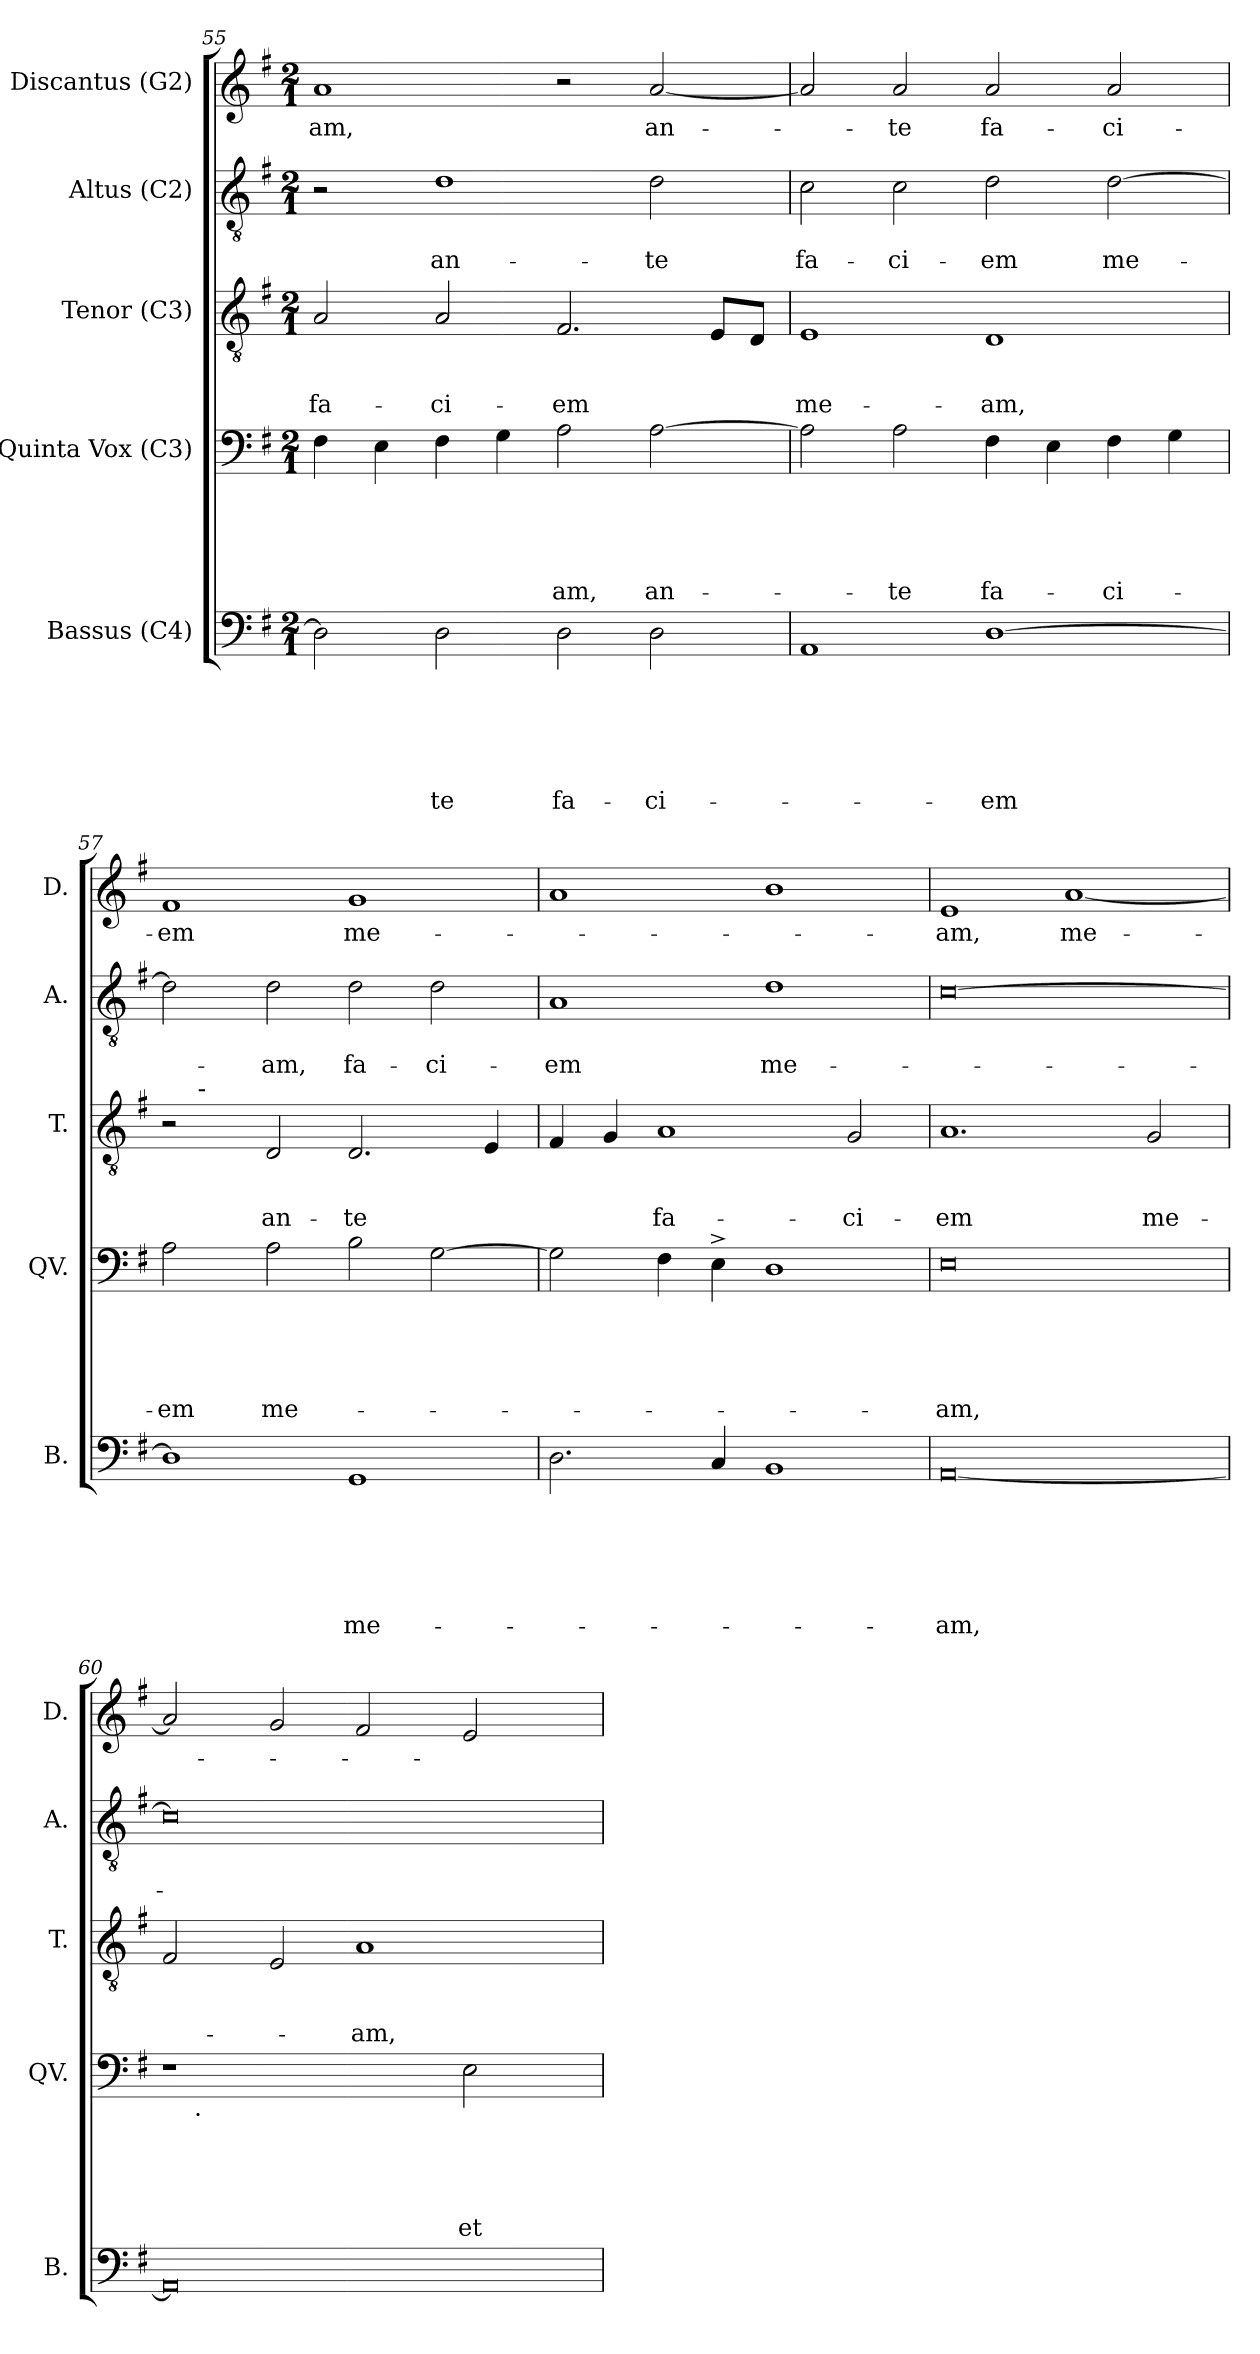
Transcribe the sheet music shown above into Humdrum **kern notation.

**kern	**text	**text	**text	**text	**text	**text	**kern	**text	**text	**text	**text	**text	**kern	**text	**text	**text	**kern	**text	**text	**kern	**text
*part5	*part5	*part5	*part5	*part5	*part5	*part5	*part4	*part4	*part4	*part4	*part4	*part4	*part3	*part3	*part3	*part3	*part2	*part2	*part2	*part1	*part1
*staff5	*staff5	*staff5	*staff5	*staff5	*staff5	*staff5	*staff4	*staff4	*staff4	*staff4	*staff4	*staff4	*staff3	*staff3	*staff3	*staff3	*staff2	*staff2	*staff2	*staff1	*staff1
*I"Bassus (C4)	*	*	*	*	*	*	*I"Quinta Vox (C3)	*	*	*	*	*	*I"Tenor (C3)	*	*	*	*I"Altus (C2)	*	*	*I"Discantus (G2)	*
*I'B.	*	*	*	*	*	*	*I'QV.	*	*	*	*	*	*I'T.	*	*	*	*I'A.	*	*	*I'D.	*
*clefF4	*	*	*	*	*	*	*clefF4	*	*	*	*	*	*clefGv2	*	*	*	*clefGv2	*	*	*clefG2	*
*k[f#]	*	*	*	*	*	*	*k[f#]	*	*	*	*	*	*k[f#]	*	*	*	*k[f#]	*	*	*k[f#]	*
*G:	*	*	*	*	*	*	*G:	*	*	*	*	*	*G:	*	*	*	*G:	*	*	*G:	*
*M2/1	*	*	*	*	*	*	*M2/1	*	*	*	*	*	*M2/1	*	*	*	*M2/1	*	*	*M2/1	*
=55	=55	=55	=55	=55	=55	=55	=55	=55	=55	=55	=55	=55	=55	=55	=55	=55	=55	=55	=55	=55	=55
!	!	!	!	!	!	!	!	!	!	!	!	!	!	!	!	!LO:LY:b	!	!	!	!	!LO:LY:b
2D\]	.	.	.	.	.	.	4F#\	.	.	.	.	.	2A/	.	.	fa-	2r	.	.	1a	-am,
.	.	.	.	.	.	.	4E\	.	.	.	.	.	.	.	.	.	.	.	.	.	.
!	!	!	!	!	!	!LO:LY:b	!	!	!	!	!	!	!	!	!	!LO:LY:b	!	!	!LO:LY:b	!	!
2D\	.	.	.	.	.	-te	4F#\	.	.	.	.	.	2A/	.	.	-ci-	1d	.	an-	.	.
.	.	.	.	.	.	.	4G\	.	.	.	.	.	.	.	.	.	.	.	.	.	.
!	!	!	!	!	!	!LO:LY:b	!	!	!	!	!	!LO:LY:b	!	!	!	!LO:LY:b	!	!	!	!	!
2D\	.	.	.	.	.	fa-	2A\	.	.	.	.	-am,	2.F#/	.	.	-em	.	.	.	2r	.
!	!	!	!	!	!	!LO:LY:b	!	!	!	!	!	!LO:LY:b	!	!	!	!	!	!	!LO:LY:b	!	!LO:LY:b
2D\	.	.	.	.	.	-ci-	[>2A\	.	.	.	.	an-	.	.	.	.	2d\	.	-te	[<2a/	an-
.	.	.	.	.	.	.	.	.	.	.	.	.	8E/L	.	.	.	.	.	.	.	.
.	.	.	.	.	.	.	.	.	.	.	.	.	8D/J	.	.	.	.	.	.	.	.
=56	=56	=56	=56	=56	=56	=56	=56	=56	=56	=56	=56	=56	=56	=56	=56	=56	=56	=56	=56	=56	=56
!	!	!	!	!	!	!	!	!	!	!	!	!	!	!	!	!LO:LY:b	!	!	!LO:LY:b	!	!
1AA	.	.	.	.	.	.	2A\]	.	.	.	.	.	1E	.	.	me-	2c\	.	fa-	2a/]	.
!	!	!	!	!	!	!	!	!	!	!	!	!LO:LY:b	!	!	!	!	!	!	!LO:LY:b	!	!LO:LY:b
.	.	.	.	.	.	.	2A\	.	.	.	.	-te	.	.	.	.	2c\	.	-ci-	2a/	-te
!	!	!	!	!	!	!LO:LY:b	!	!	!	!	!	!LO:LY:b	!	!	!	!LO:LY:b	!	!	!LO:LY:b	!	!LO:LY:b
[<1D	.	.	.	.	.	-em	4F#\	.	.	.	.	fa-	1D	.	.	-am,	2d\	.	-em	2a/	fa-
.	.	.	.	.	.	.	4E\	.	.	.	.	.	.	.	.	.	.	.	.	.	.
!	!	!	!	!	!	!	!	!	!	!	!	!LO:LY:b	!	!	!	!	!	!	!LO:LY:b	!	!LO:LY:b
.	.	.	.	.	.	.	4F#\	.	.	.	.	-ci-	.	.	.	.	[<2d\	.	me-	2a/	-ci-
.	.	.	.	.	.	.	4G\	.	.	.	.	.	.	.	.	.	.	.	.	.	.
!!LO:LB:g=z
=57	=57	=57	=57	=57	=57	=57	=57	=57	=57	=57	=57	=57	=57	=57	=57	=57	=57	=57	=57	=57	=57
!	!	!	!	!	!	!	!	!	!	!	!	!LO:LY:b	!	!	!	!	!	!	!	!	!LO:LY:b
*	*	*	*	*	*	*	*	*	*	*	*	*	*^	*	*	*	*	*	*	*	*
1D]	.	.	.	.	.	.	2A\	.	.	.	.	-em	2r	8ryy	.	.	.	2d\]	.	.	1f#	-em
!	!	!	!	!	!	!	!	!	!	!	!	!	!	!LO:TX:a:t=-	!	!	!	!	!	!	!	!
.	.	.	.	.	.	.	.	.	.	.	.	.	.	1...ryy	.	.	.	.	.	.	.	.
!	!	!	!	!	!	!	!	!	!	!	!	!LO:LY:b	!	!	!	!	!LO:LY:b	!	!	!LO:LY:b	!	!
.	.	.	.	.	.	.	2A\	.	.	.	.	me-	2D/	.	.	.	an-	2d\	.	-am,	.	.
!	!	!	!	!	!	!LO:LY:b	!	!	!	!	!	!	!	!	!	!	!LO:LY:b	!	!	!LO:LY:b	!	!LO:LY:b
1GG	.	.	.	.	.	me-	2B\	.	.	.	.	.	2.D/	.	.	.	-te	2d\	.	fa-	1g	me-
!	!	!	!	!	!	!	!	!	!	!	!	!	!	!	!	!	!	!	!	!LO:LY:b	!	!
.	.	.	.	.	.	.	[>2G\	.	.	.	.	.	.	.	.	.	.	2d\	.	-ci-	.	.
.	.	.	.	.	.	.	.	.	.	.	.	.	4E/	.	.	.	.	.	.	.	.	.
=58	=58	=58	=58	=58	=58	=58	=58	=58	=58	=58	=58	=58	=58	=58	=58	=58	=58	=58	=58	=58	=58	=58
!	!	!	!	!	!	!	!	!	!	!	!	!	!	!	!	!	!	!	!	!LO:LY:b	!	!
*	*	*	*	*	*	*	*	*	*	*	*	*	*v	*v	*	*	*	*	*	*	*	*
2.D\	.	.	.	.	.	.	2G\]	.	.	.	.	.	4F#/	.	.	.	1A	.	-em	1a	.
.	.	.	.	.	.	.	.	.	.	.	.	.	4G/	.	.	.	.	.	.	.	.
!	!	!	!	!	!	!	!	!	!	!	!	!	!	!	!	!LO:LY:b	!	!	!	!	!
.	.	.	.	.	.	.	4F#\	.	.	.	.	.	1A	.	.	fa-	.	.	.	.	.
4C/	.	.	.	.	.	.	4E^>\	.	.	.	.	.	.	.	.	.	.	.	.	.	.
!	!	!	!	!	!	!	!	!	!	!	!	!	!	!	!	!	!	!	!LO:LY:b	!	!
1BB	.	.	.	.	.	.	1D	.	.	.	.	.	.	.	.	.	1d	.	me-	1b	.
!	!	!	!	!	!	!	!	!	!	!	!	!	!	!	!	!LO:LY:b	!	!	!	!	!
.	.	.	.	.	.	.	.	.	.	.	.	.	2G/	.	.	-ci-	.	.	.	.	.
=59	=59	=59	=59	=59	=59	=59	=59	=59	=59	=59	=59	=59	=59	=59	=59	=59	=59	=59	=59	=59	=59
!	!	!	!	!	!	!LO:LY:b	!	!	!	!	!	!LO:LY:b	!	!	!	!LO:LY:b	!	!	!	!	!LO:LY:b
[<0AA	.	.	.	.	.	-am,	0E	.	.	.	.	-am,	1.A	.	.	-em	[>0c	.	.	1e	-am,
!	!	!	!	!	!	!	!	!	!	!	!	!	!	!	!	!	!	!	!	!	!LO:LY:b
.	.	.	.	.	.	.	.	.	.	.	.	.	.	.	.	.	.	.	.	[<1a	me-
!	!	!	!	!	!	!	!	!	!	!	!	!	!	!	!	!LO:LY:b	!	!	!	!	!
.	.	.	.	.	.	.	.	.	.	.	.	.	2G/	.	.	me-	.	.	.	.	.
=60	=60	=60	=60	=60	=60	=60	=60	=60	=60	=60	=60	=60	=60	=60	=60	=60	=60	=60	=60	=60	=60
*	*	*	*	*	*	*	*^	*	*	*	*	*	*	*	*	*	*	*	*	*	*
0AA]	.	.	.	.	.	.	1r	16.ryy	.	.	.	.	.	2F#/	.	.	.	0c]	.	.	2a/]	.
!	!	!	!	!	!	!	!	!LO:TX:b:t=.	!	!	!	!	!	!	!	!	!	!	!	!	!	!
.	.	.	.	.	.	.	.	1ryy	.	.	.	.	.	.	.	.	.	.	.	.	.	.
.	.	.	.	.	.	.	.	.	.	.	.	.	.	2E/	.	.	.	.	.	.	2g/	.
!	!	!	!	!	!	!	!	!	!	!	!	!	!	!	!	!	!LO:LY:b	!	!	!	!	!
.	.	.	.	.	.	.	2ryy	.	.	.	.	.	.	1A	.	.	-am,	.	.	.	2f#/	.
.	.	.	.	.	.	.	.	2ryy	.	.	.	.	.	.	.	.	.	.	.	.	.	.
!	!	!	!	!	!	!	!	!	!	!	!	!	!LO:LY:b	!	!	!	!	!	!	!	!	!
.	.	.	.	.	.	.	2E\	.	.	.	.	.	et	.	.	.	.	.	.	.	2e/	.
.	.	.	.	.	.	.	.	4ryy	.	.	.	.	.	.	.	.	.	.	.	.	.	.
.	.	.	.	.	.	.	.	8ryy	.	.	.	.	.	.	.	.	.	.	.	.	.	.
.	.	.	.	.	.	.	.	32ryy	.	.	.	.	.	.	.	.	.	.	.	.	.	.
*	*	*	*	*	*	*	*v	*v	*	*	*	*	*	*	*	*	*	*	*	*	*	*
=	=	=	=	=	=	=	=	=	=	=	=	=	=	=	=	=	=	=	=	=	=
*-	*-	*-	*-	*-	*-	*-	*-	*-	*-	*-	*-	*-	*-	*-	*-	*-	*-	*-	*-	*-	*-
